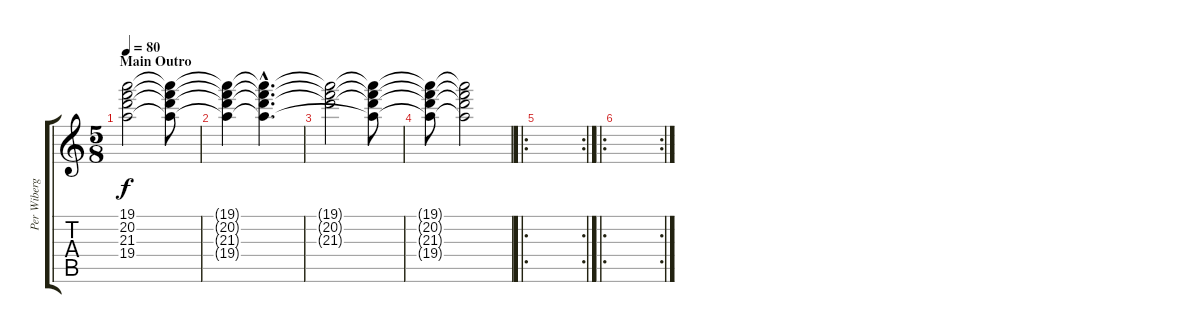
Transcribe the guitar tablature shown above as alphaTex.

\track ("Per Wiberg" "Per Wiberg") {instrument distortionguitar}
\staff {score tabs}
\tuning (D4 A3 F3 D3 A2 D2) {hide}
\ts (5 8)
\section ("" "Main Outro")
\tempo 80
\clef g2
\ks c
(19.1 20.2 21.3 19.4).2{dy f volume 2} (19.1{t} 20.2{t} 21.3{t} 19.4{t}).8 |
(19.1{t} 20.2{t} 21.3{t} 19.4{t}).4 (19.1{hac t} 20.2{hac t} 21.3{hac t} 19.4{hac t}).4{d} |
(19.1{t} 20.2{t} 21.3{t}).2 (19.1{t} 20.2{t} 21.3{t} 19.4{t}).8 |
(19.1{t} 20.2{t} 21.3{t} 19.4{t}).8 (19.1{t} 20.2{t} 21.3{t} 19.4{t}).2 |
\ro
\rc 2
|
\ro
\rc 2
